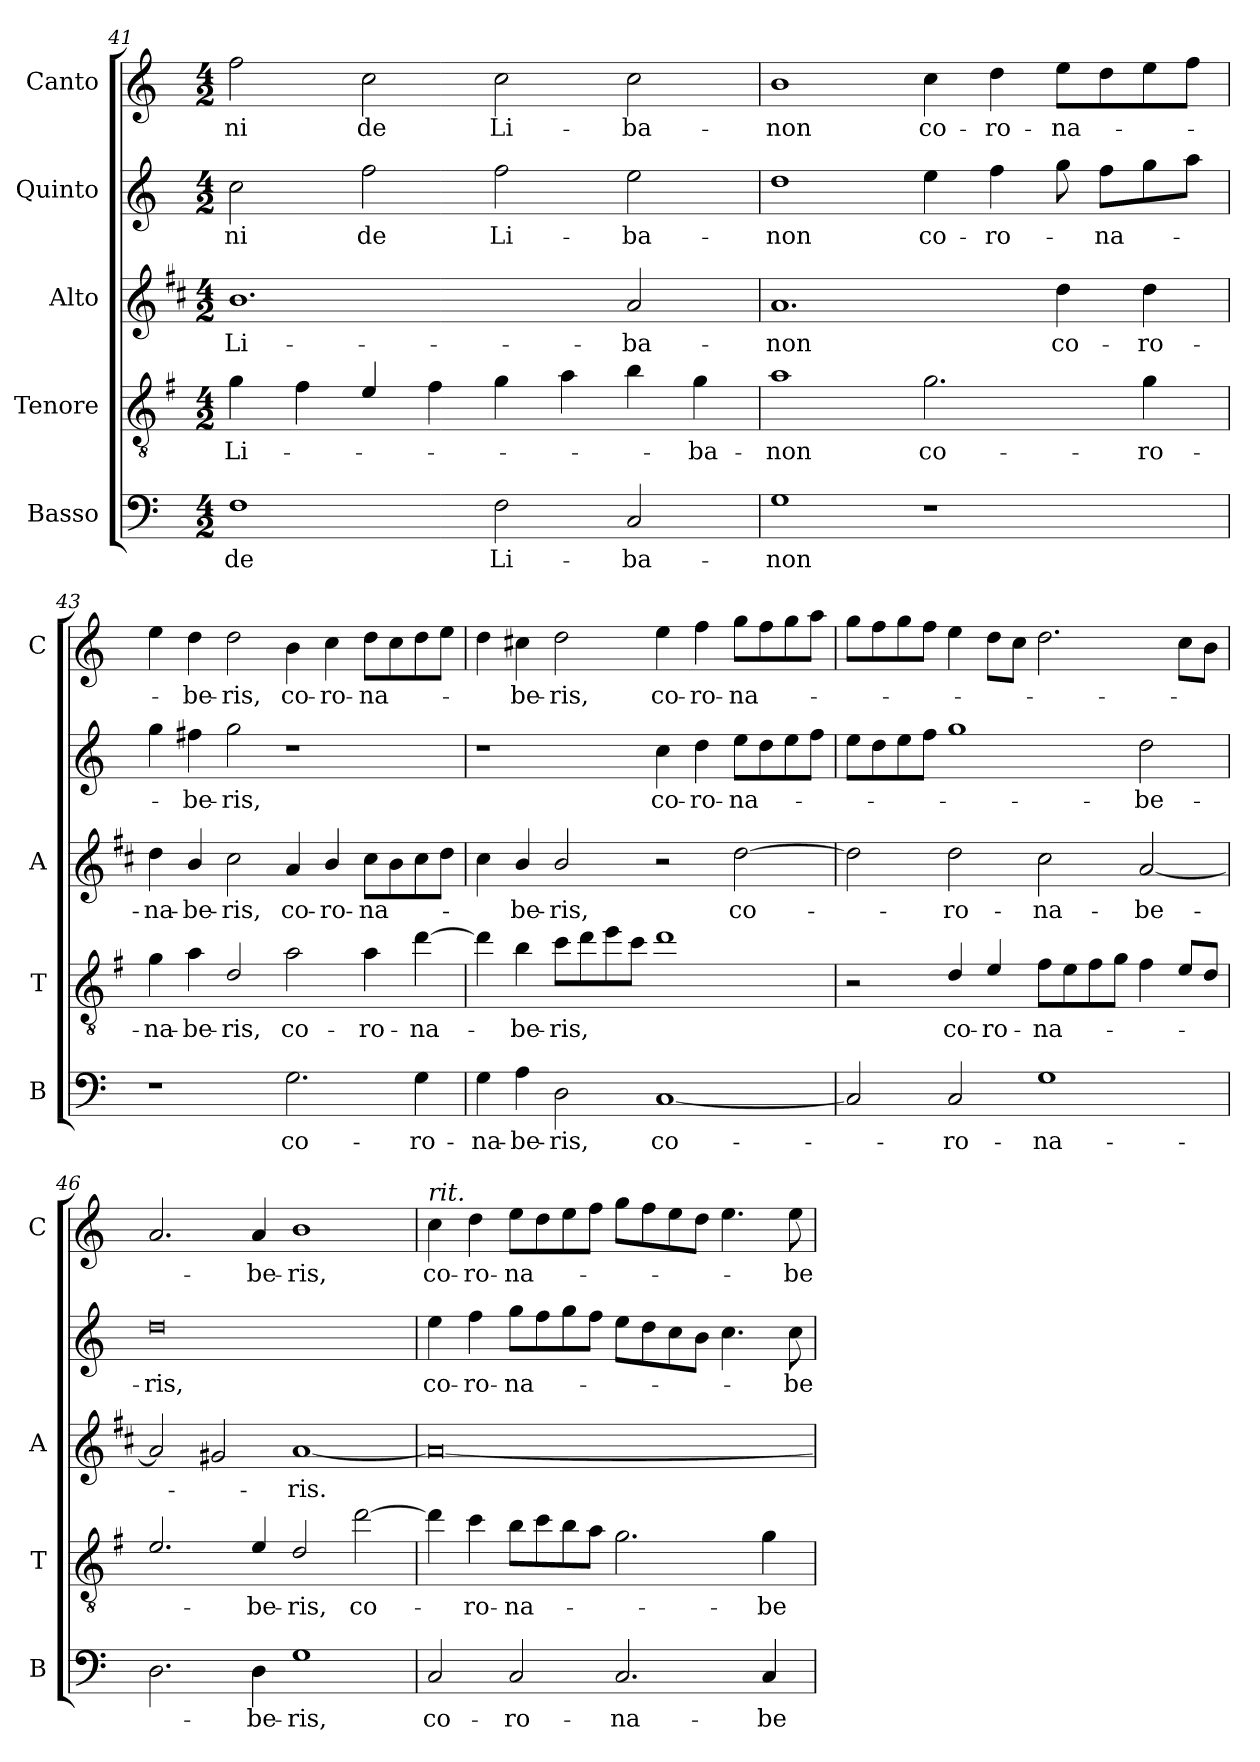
**kern	**text	**kern	**text	**kern	**text	**kern	**text	**kern	**text
*part5	*part5	*part4	*part4	*part3	*part3	*part2	*part2	*part1	*part1
*staff5	*staff5	*staff4	*staff4	*staff3	*staff3	*staff2	*staff2	*staff1	*staff1
*I"Basso	*	*I"Tenore	*	*I"Alto	*	*I"Quinto	*	*I"Canto	*
*I'B	*	*I'T	*	*I'A	*	*	*	*I'C	*
*clefF4	*	*clefGv2	*	*clefG2	*	*clefG2	*	*clefG2	*
*	*	*ITrd4c7	*	*ITrd1c2	*	*	*	*	*
*k[]	*	*k[]	*	*k[]	*	*k[]	*	*k[]	*
*C:	*	*C:	*	*C:	*	*C:	*	*C:	*
*M4/2	*	*M4/2	*	*M4/2	*	*M4/2	*	*M4/2	*
=41	=41	=41	=41	=41	=41	=41	=41	=41	=41
!	!LO:LY:b	!	!LO:LY:b	!	!LO:LY:b	!	!LO:LY:b	!	!LO:LY:b
1F	de	4c\	Li-	1.a	Li-	2cc\	-ni	2ff\	-ni
.	.	4B\	.	.	.	.	.	.	.
!	!	!	!	!	!	!	!LO:LY:b	!	!LO:LY:b
.	.	4A/	.	.	.	2ff\	de	2cc\	de
.	.	4B\	.	.	.	.	.	.	.
!	!LO:LY:b	!	!	!	!	!	!LO:LY:b	!	!LO:LY:b
2F\	Li-	4c\	.	.	.	2ff\	Li-	2cc\	Li-
.	.	4d\	.	.	.	.	.	.	.
!	!LO:LY:b	!	!	!	!LO:LY:b	!	!LO:LY:b	!	!LO:LY:b
2C/	-ba-	4e\	.	2g/	-ba-	2ee\	-ba-	2cc\	-ba-
!	!	!	!LO:LY:b	!	!	!	!	!	!
.	.	4c\	-ba-	.	.	.	.	.	.
!!LO:LB:g=z
=42	=42	=42	=42	=42	=42	=42	=42	=42	=42
!	!LO:LY:b	!	!LO:LY:b	!	!LO:LY:b	!	!LO:LY:b	!	!LO:LY:b
1G	-non	1d	-non	1.g	-non	1dd	-non	1b	-non
!	!	!	!LO:LY:b	!	!	!	!LO:LY:b	!	!LO:LY:b
1r	.	2.c\	co-	.	.	4ee\	co-	4cc\	co-
!	!	!	!	!	!	!	!LO:LY:b	!	!LO:LY:b
.	.	.	.	.	.	4ff\	-ro-	4dd\	-ro-
!	!	!	!	!	!LO:LY:b	!	!	!	!LO:LY:b
.	.	.	.	4cc\	co-	8gg\	.	8ee\L	-na-
!	!	!	!	!	!	!	!LO:LY:b	!	!
.	.	.	.	.	.	8ff\L	-na-	8dd\	.
!	!	!	!LO:LY:b	!	!LO:LY:b	!	!	!	!
.	.	4c\	-ro-	4cc\	-ro-	8gg\	.	8ee\	.
.	.	.	.	.	.	8aa\J	.	8ff\J	.
=43	=43	=43	=43	=43	=43	=43	=43	=43	=43
!	!	!	!LO:LY:b	!	!LO:LY:b	!	!	!	!
1r	.	4c\	-na-	4cc\	-na-	4gg\	.	4ee\	.
!	!	!	!LO:LY:b	!	!LO:LY:b	!	!LO:LY:b	!	!LO:LY:b
.	.	4d\	-be-	4a/	-be-	4ff#X\	-be-	4dd\	-be-
!	!	!	!LO:LY:b	!	!LO:LY:b	!	!LO:LY:b	!	!LO:LY:b
.	.	2G/	-ris,	2b\	-ris,	2gg\	-ris,	2dd\	-ris,
!	!LO:LY:b	!	!LO:LY:b	!	!LO:LY:b	!	!	!	!LO:LY:b
2.G\	co-	2d\	co-	4g/	co-	1r	.	4b\	co-
!	!	!	!	!	!LO:LY:b	!	!	!	!LO:LY:b
.	.	.	.	4a/	-ro-	.	.	4cc\	-ro-
!	!	!	!LO:LY:b	!	!LO:LY:b	!	!	!	!LO:LY:b
.	.	4d\	-ro-	8b\L	-na-	.	.	8dd\L	-na-
.	.	.	.	8a\	.	.	.	8cc\	.
!	!LO:LY:b	!	!LO:LY:b	!	!	!	!	!	!
4G\	-ro-	[4g\	-na-	8b\	.	.	.	8dd\	.
.	.	.	.	8cc\J	.	.	.	8ee\J	.
=44	=44	=44	=44	=44	=44	=44	=44	=44	=44
!	!LO:LY:b	!	!	!	!	!	!	!	!
4G\	-na-	4g\]	.	4b\	.	1r	.	4dd\	.
!	!LO:LY:b	!	!LO:LY:b	!	!LO:LY:b	!	!	!	!LO:LY:b
4A\	-be-	4e\	-be-	4a/	-be-	.	.	4cc#X\	-be-
!	!LO:LY:b	!	!LO:LY:b	!	!LO:LY:b	!	!	!	!LO:LY:b
2D\	-ris,	8f\L	-ris,	2a/	-ris,	.	.	2dd\	-ris,
.	.	8g\	.	.	.	.	.	.	.
.	.	8a\	.	.	.	.	.	.	.
.	.	8f\J	.	.	.	.	.	.	.
!	!LO:LY:b	!	!	!	!	!	!LO:LY:b	!	!LO:LY:b
[1C	co-	1g	.	2r	.	4cc\	co-	4ee\	co-
!	!	!	!	!	!	!	!LO:LY:b	!	!LO:LY:b
.	.	.	.	.	.	4dd\	-ro-	4ff\	-ro-
!	!	!	!	!	!LO:LY:b	!	!LO:LY:b	!	!LO:LY:b
.	.	.	.	[2cc\	co-	8ee\L	-na-	8gg\L	-na-
.	.	.	.	.	.	8dd\	.	8ff\	.
.	.	.	.	.	.	8ee\	.	8gg\	.
.	.	.	.	.	.	8ff\J	.	8aa\J	.
!!LO:LB:g=z
=45	=45	=45	=45	=45	=45	=45	=45	=45	=45
2C/]	.	2r	.	2cc\]	.	8ee\L	.	8gg\L	.
.	.	.	.	.	.	8dd\	.	8ff\	.
.	.	.	.	.	.	8ee\	.	8gg\	.
.	.	.	.	.	.	8ff\J	.	8ff\J	.
!	!LO:LY:b	!	!LO:LY:b	!	!LO:LY:b	!	!	!	!
2C/	-ro-	4G/	co-	2cc\	-ro-	1gg	.	4ee\	.
!	!	!	!LO:LY:b	!	!	!	!	!	!
.	.	4A/	-ro-	.	.	.	.	8dd\L	.
.	.	.	.	.	.	.	.	8cc\J	.
!	!LO:LY:b	!	!LO:LY:b	!	!LO:LY:b	!	!	!	!
1G	-na-	8B\L	-na-	2b\	-na-	.	.	2.dd\	.
.	.	8A\	.	.	.	.	.	.	.
.	.	8B\	.	.	.	.	.	.	.
.	.	8c\J	.	.	.	.	.	.	.
!	!	!	!	!	!LO:LY:b	!	!LO:LY:b	!	!
.	.	4B\	.	[2g/	-be-	2dd\	-be-	.	.
.	.	8A/L	.	.	.	.	.	8cc\L	.
.	.	8G/J	.	.	.	.	.	8b\J	.
=46	=46	=46	=46	=46	=46	=46	=46	=46	=46
!	!	!	!	!	!	!	!LO:LY:b	!	!
2.D\	.	2.A/	.	2g/]	.	0dd	-ris,	2.a/	.
.	.	.	.	2f#X/	.	.	.	.	.
!	!LO:LY:b	!	!LO:LY:b	!	!	!	!	!	!LO:LY:b
4D\	-be-	4A/	-be-	.	.	.	.	4a/	-be-
!	!LO:LY:b	!	!LO:LY:b	!	!LO:LY:b	!	!	!	!LO:LY:b
1G	-ris,	2G/	-ris,	[1g	-ris.	.	.	1b	-ris,
!	!	!	!LO:LY:b	!	!	!	!	!	!
.	.	[2g\	co-	.	.	.	.	.	.
=47	=47	=47	=47	=47	=47	=47	=47	=47	=47
!	!	!	!	!	!	!	!	!LO:TX:a:i:t=rit.	!
!	!LO:LY:b	!	!	!	!	!	!LO:LY:b	!	!LO:LY:b
2C/	co-	4g\]	.	0g_	.	4ee\	co-	4cc\	co-
!	!	!	!LO:LY:b	!	!	!	!LO:LY:b	!	!LO:LY:b
.	.	4f\	-ro-	.	.	4ff\	-ro-	4dd\	-ro-
!	!LO:LY:b	!	!LO:LY:b	!	!	!	!LO:LY:b	!	!LO:LY:b
2C/	-ro-	8e\L	-na-	.	.	8gg\L	-na-	8ee\L	-na-
.	.	8f\	.	.	.	8ff\	.	8dd\	.
.	.	8e\	.	.	.	8gg\	.	8ee\	.
.	.	8d\J	.	.	.	8ff\J	.	8ff\J	.
!	!LO:LY:b	!	!	!	!	!	!	!	!
2.C/	-na-	2.c\	.	.	.	8ee\L	.	8gg\L	.
.	.	.	.	.	.	8dd\	.	8ff\	.
.	.	.	.	.	.	8cc\	.	8ee\	.
.	.	.	.	.	.	8b\J	.	8dd\J	.
.	.	.	.	.	.	4.cc\	.	4.ee\	.
!	!LO:LY:b	!	!LO:LY:b	!	!	!	!	!	!
4C/	-be-	4c\	-be-	.	.	.	.	.	.
!	!	!	!	!	!	!	!LO:LY:b	!	!LO:LY:b
.	.	.	.	.	.	8cc\	-be-	8ee\	-be-
=	=	=	=	=	=	=	=	=	=
*-	*-	*-	*-	*-	*-	*-	*-	*-	*-
